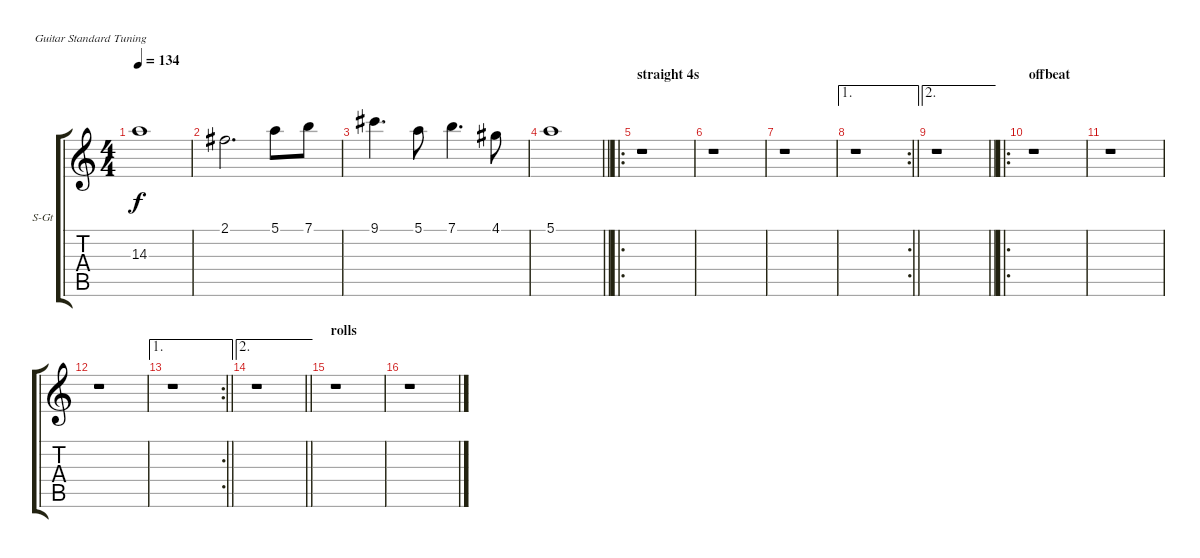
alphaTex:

\bracketExtendMode groupsimilarinstruments
\firstSystemTrackNameOrientation horizontal
\otherSystemsTrackNameOrientation horizontal
\track ("Atmos" "S-Gt") {instrument whistle}
\staff {score tabs}
\tuning (E4 B3 G3 D3 A2 E2)
\displaytranspose 12
\ts (4 4)
\tempo 134
\clef g2
\ks c
14.3.1{dy f} |
2.1.2{d} 5.1.8 7.1.8 |
9.1.4{d} 5.1.8 7.1.4{d} 4.1.8 |
\barLineRight lightlight
5.1.1 |
\ro
\section ("" "straight 4s")
r.1 |
r.1 |
r.1 |
\ae 1
\rc 2
\barLineRight lightlight
r.1 |
\ae 2
\barLineRight lightlight
r.1 |
\ro
\section ("" "offbeat")
r.1 |
r.1 |
r.1 |
\ae 1
\rc 2
\barLineRight lightlight
r.1 |
\ae 2
\barLineRight lightlight
r.1 |
\section ("" "rolls")
r.1 |
r.1
